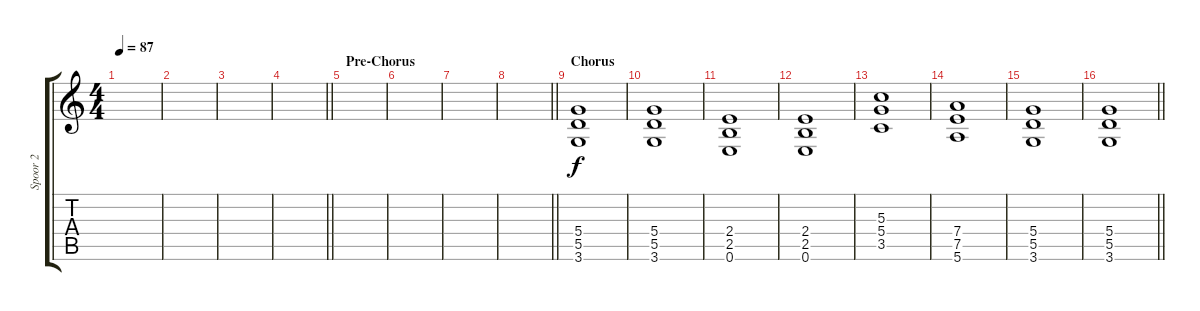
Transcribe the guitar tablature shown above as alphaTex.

\track ("Spoor 2" "Spoor 2") {instrument overdrivenguitar}
\staff {score tabs}
\tuning (E4 B3 G3 D3 A2 E2) {hide}
\ts (4 4)
\tempo 87
\clef g2
\ks c
|
|
|
\barLineRight lightlight
|
\section ("" "Pre-Chorus")
|
|
|
\barLineRight lightlight
|
\section ("" "Chorus")
(5.4 5.5 3.6).1 |
(5.4 5.5 3.6).1 |
(2.4 2.5 0.6).1 |
(2.4 2.5 0.6).1 |
(5.3 5.4 3.5).1 |
(7.4 7.5 5.6).1 |
(5.4 5.5 3.6).1 |
\barLineRight lightlight
(5.4 5.5 3.6).1
